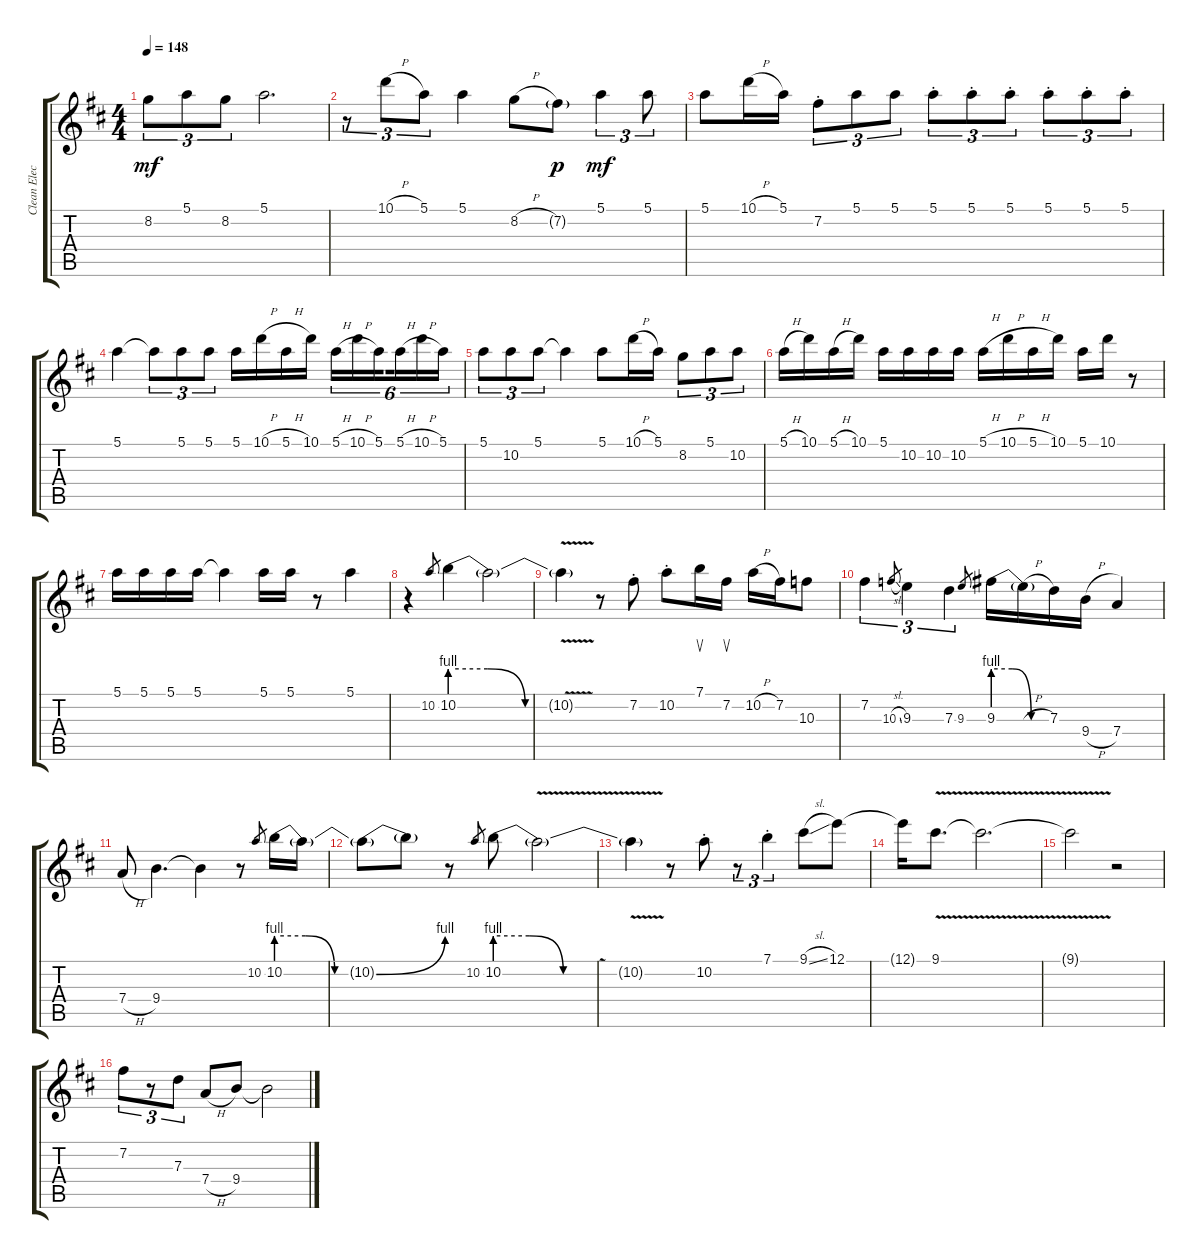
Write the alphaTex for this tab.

\track ("Clean Elec. w/compression" "Clean Elec") {instrument electricguitarclean}
\staff {score tabs}
\tuning (E4 B3 G3 D3 A2 E2) {hide}
\ts (4 4)
\tempo 148
\clef g2
\ks d
8.2.8{tu (3 2) dy mf} 5.1.8{tu (3 2)} 8.2.8{tu (3 2)} 5.1.2{d} |
r.8{tu (3 2)} 10.1{h}.8{tu (3 2)} 5.1.8{tu (3 2)} 5.1.4 8.2{h}.8 7.2{g}.8{dy p} 5.1.4{tu (3 2) dy mf} 5.1.8{tu (3 2)} |
5.1.8 10.1{h}.16 5.1.16 7.2{st}.8{tu (3 2)} 5.1.8{tu (3 2)} 5.1.8{tu (3 2)} 5.1{st}.8{tu (3 2)} 5.1{st}.8{tu (3 2)} 5.1{st}.8{tu (3 2)} 5.1{st}.8{tu (3 2)} 5.1{st}.8{tu (3 2)} 5.1{st}.8{tu (3 2)} |
5.1.4 5.1{t}.8{tu (3 2)} 5.1.8{tu (3 2)} 5.1.8{tu (3 2)} 5.1.16 10.1{h}.16 5.1{h}.16 10.1.16 5.1{h}.16{tu (6 4)} 10.1{h}.16{tu (6 4)} 5.1.16{tu (6 4) beam splitsecondary} 5.1{h}.16{tu (6 4)} 10.1{h}.16{tu (6 4)} 5.1.16{tu (6 4)} |
5.1.8{tu (3 2)} 10.2.8{tu (3 2)} 5.1.8{tu (3 2)} 5.1{t}.4 5.1.8 10.1{h}.16 5.1.16 8.2.8{tu (3 2)} 5.1.8{tu (3 2)} 10.2.8{tu (3 2)} |
5.1{h}.16 10.1.16 5.1{h}.16 10.1.16 5.1.16 10.2.16 10.2.16 10.2.16 5.1{h}.16 10.1{h}.16 5.1{h}.16 10.1.16 5.1.16 10.1.16 r.8 |
5.1.16 5.1.16 5.1.16 5.1.16 5.1{t}.4 5.1.16 5.1.16 r.8 5.1.4 |
r.4 10.2.8{gr} 10.2{be (custom 0 4 20 4 40 0 60 0)}.4 10.2{t}.2 |
10.2{v t}.4 r.8 7.2{st}.8 10.2{st}.8 7.1.16{su} 7.2.16{su} 10.2{h}.16 7.2.16 10.3.8 |
7.2.4{tu (3 2)} 10.3{sl}.8{gr} 9.3.4{tu (3 2)} 7.3.4{tu (3 2)} 9.3.8{gr} 9.3{be (custom 0 4 20 4 40 0 60 0)}.16 9.3{h t}.16 7.3.16 9.4{h}.16 7.4.4 |
7.4{h}.8 9.4.4{d} 9.4{t}.4 r.8 10.2.8{gr} 10.2{be (custom 0 4 20 4 40 0 60 0)}.16 10.2{t}.16 |
10.2{be (bend 0 0 60 4) t}.8 10.2{t}.8 r.8 10.2.8{gr} 10.2{be (custom 0 4 20 4 40 0 60 0)}.8 10.2{v t}.2 |
10.2{v t}.4 r.8 10.2{st}.8 r.8{tu (3 2)} 7.1{st}.4{tu (3 2)} 9.1{sl}.8 12.1.8 |
12.1{t}.16 9.1{v}.8{d} 9.1{v t}.2{d} |
9.1{v t}.2 r.2 |
7.2.8{tu (3 2)} r.8{tu (3 2)} 7.3.8{tu (3 2)} 7.4{h}.8 9.4.8 9.4{t}.2
